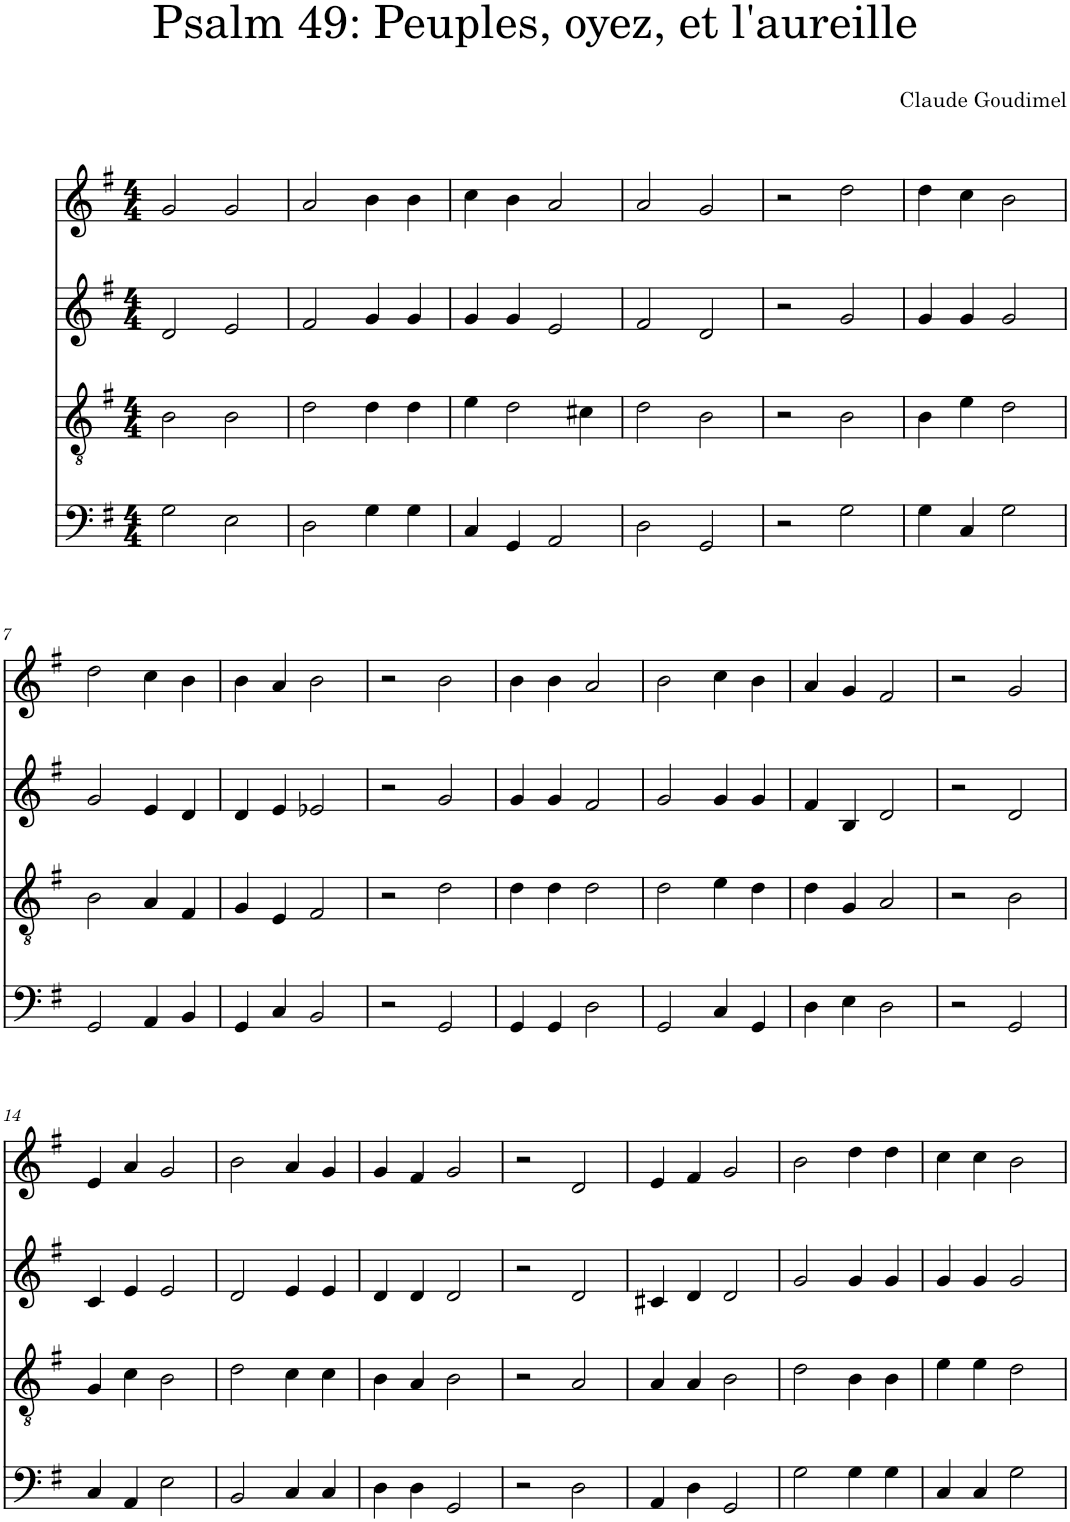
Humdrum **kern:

**kern	**kern	**kern	**kern
*part4	*part3	*part2	*part1
*staff4	*staff3	*staff2	*staff1
*I"Piano	*I"Piano	*I"Piano	*I"Piano
*I'Pno	*I'Pno	*I'Pno	*I'Pno
*clefF4	*clefGv2	*clefG2	*clefG2
*k[f#]	*k[f#]	*k[f#]	*k[f#]
*M4/4	*M4/4	*M4/4	*M4/4
=1	=1	=1	=1
2G\	2B\	2d/	2g/
2E\	2B\	2e/	2g/
=2	=2	=2	=2
2D\	2d\	2f#/	2a/
4G\	4d\	4g/	4b\
4G\	4d\	4g/	4b\
=3	=3	=3	=3
4C/	4e\	4g/	4cc\
4GG/	2d\	4g/	4b\
2AA/	.	2e/	2a/
.	4c#X\	.	.
=4	=4	=4	=4
2D\	2d\	2f#/	2a/
2GG/	2B\	2d/	2g/
=5	=5	=5	=5
2r	2r	2r	2r
2G\	2B\	2g/	2dd\
=6	=6	=6	=6
4G\	4B\	4g/	4dd\
4C/	4e\	4g/	4cc\
2G\	2d\	2g/	2b\
!!LO:LB:g=z
=7	=7	=7	=7
2GG/	2B\	2g/	2dd\
4AA/	4A/	4e/	4cc\
4BB/	4F#/	4d/	4b\
=8	=8	=8	=8
4GG/	4G/	4d/	4b\
4C/	4E/	4e/	4a/
2BB/	2F#/	2e-X/	2b\
=9	=9	=9	=9
2r	2r	2r	2r
2GG/	2d\	2g/	2b\
=10	=10	=10	=10
4GG/	4d\	4g/	4b\
4GG/	4d\	4g/	4b\
2D\	2d\	2f#/	2a/
=11	=11	=11	=11
2GG/	2d\	2g/	2b\
4C/	4e\	4g/	4cc\
4GG/	4d\	4g/	4b\
=12	=12	=12	=12
4D\	4d\	4f#/	4a/
4E\	4G/	4B/	4g/
2D\	2A/	2d/	2f#/
=13	=13	=13	=13
2r	2r	2r	2r
2GG/	2B\	2d/	2g/
!!LO:LB:g=z
=14	=14	=14	=14
4C/	4G/	4c/	4e/
4AA/	4c\	4e/	4a/
2E\	2B\	2e/	2g/
=15	=15	=15	=15
2BB/	2d\	2d/	2b\
4C/	4c\	4e/	4a/
4C/	4c\	4e/	4g/
=16	=16	=16	=16
4D\	4B\	4d/	4g/
4D\	4A/	4d/	4f#/
2GG/	2B\	2d/	2g/
=17	=17	=17	=17
2r	2r	2r	2r
2D\	2A/	2d/	2d/
=18	=18	=18	=18
4AA/	4A/	4c#X/	4e/
4D\	4A/	4d/	4f#/
2GG/	2B\	2d/	2g/
=19	=19	=19	=19
2G\	2d\	2g/	2b\
4G\	4B\	4g/	4dd\
4G\	4B\	4g/	4dd\
=20	=20	=20	=20
4C/	4e\	4g/	4cc\
4C/	4e\	4g/	4cc\
2G\	2d\	2g/	2b\
=	=	=	=
*-	*-	*-	*-
